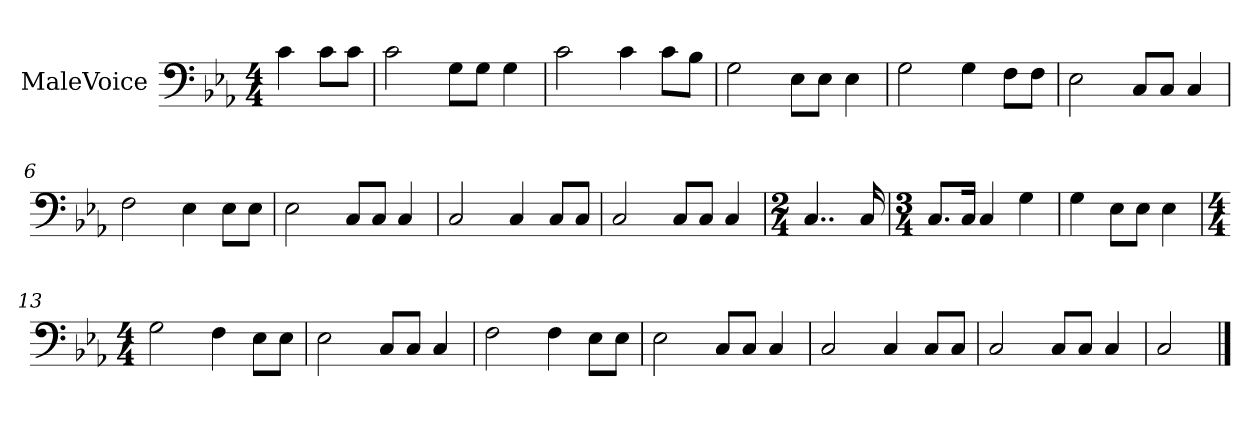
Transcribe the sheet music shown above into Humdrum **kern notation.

**kern
*part1
*staff1
*I"MaleVoice
*clefF4
*k[b-e-a-]
*M4/4
*MM168
=
4c
8c\L
8c\J
=1
2c
8G\L
8G\J
4G
=2
2c
4c
8c\L
8B-\J
=3
2G
8E-\L
8E-\J
4E-
=4
2G
4G
8F\L
8F\J
=5
2E-
8C/L
8C/J
4C
=6
2F
4E-
8E-\L
8E-\J
=7
2E-
8C/L
8C/J
4C
=8
2C
4C
8C/L
8C/J
=9
2C
8C/L
8C/J
4C
=10
*M2/4
4..C
16C
=11
*M3/4
8.C/L
16C/Jk
4C
4G
=12
4G
8E-\L
8E-\J
4E-
=13
*M4/4
2G
4F
8E-\L
8E-\J
=14
2E-
8C/L
8C/J
4C
=15
2F
4F
8E-\L
8E-\J
=16
2E-
8C/L
8C/J
4C
=17
2C
4C
8C/L
8C/J
=18
2C
8C/L
8C/J
4C
=19
2C
==
*-
